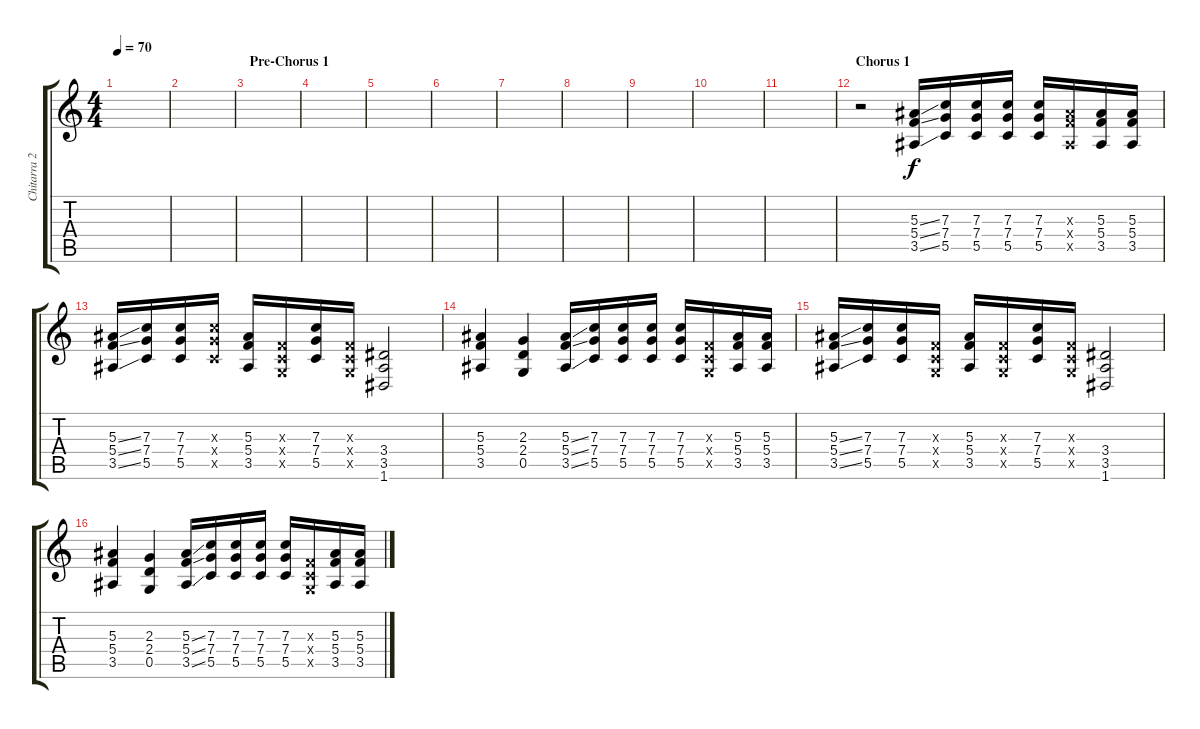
\track ("Chitarra 2" "Chitarra 2") {instrument distortionguitar}
\staff {score tabs}
\tuning (D4 A3 F3 C3 G2 D2) {hide}
\ts (4 4)
\tempo 70
\clef g2
\ks c
|
|
\section ("" "Pre-Chorus 1")
|
|
|
|
|
|
|
|
|
\section ("" "Chorus 1")
r.2 (5.3{ss} 5.4{ss} 3.5{ss}).16 (7.3 7.4 5.5).16 (7.3 7.4 5.5).16 (7.3 7.4 5.5).16 (7.3 7.4 5.5).16 (5.3{x} 5.4{x} 3.5{x}).16 (5.3 5.4 3.5).16 (5.3 5.4 3.5).16 |
(5.3{ss} 5.4{ss} 3.5{ss}).16 (7.3 7.4 5.5).16 (7.3 7.4 5.5).16 (7.3{x} 7.4{x} 5.5{x}).16 (5.3 5.4 3.5).16 (0.3{x} 0.4{x} 0.5{x}).16 (7.3 7.4 5.5).16 (0.3{x} 0.4{x} 0.5{x}).16 (3.4 3.5 1.6).2 |
(5.3 5.4 3.5).4 (2.3 2.4 0.5).4 (5.3{ss} 5.4{ss} 3.5{ss}).16 (7.3 7.4 5.5).16 (7.3 7.4 5.5).16 (7.3 7.4 5.5).16 (7.3 7.4 5.5).16 (0.3{x} 0.4{x} 0.5{x}).16 (5.3 5.4 3.5).16 (5.3 5.4 3.5).16 |
(5.3{ss} 5.4{ss} 3.5{ss}).16 (7.3 7.4 5.5).16 (7.3 7.4 5.5).16 (0.3{x} 0.4{x} 0.5{x}).16 (5.3 5.4 3.5).16 (0.3{x} 0.4{x} 0.5{x}).16 (7.3 7.4 5.5).16 (0.3{x} 0.4{x} 0.5{x}).16 (3.4 3.5 1.6).2 |
(5.3 5.4 3.5).4 (2.3 2.4 0.5).4 (5.3{ss} 5.4{ss} 3.5{ss}).16 (7.3 7.4 5.5).16 (7.3 7.4 5.5).16 (7.3 7.4 5.5).16 (7.3 7.4 5.5).16 (0.3{x} 0.4{x} 0.5{x}).16 (5.3 5.4 3.5).16 (5.3 5.4 3.5).16
